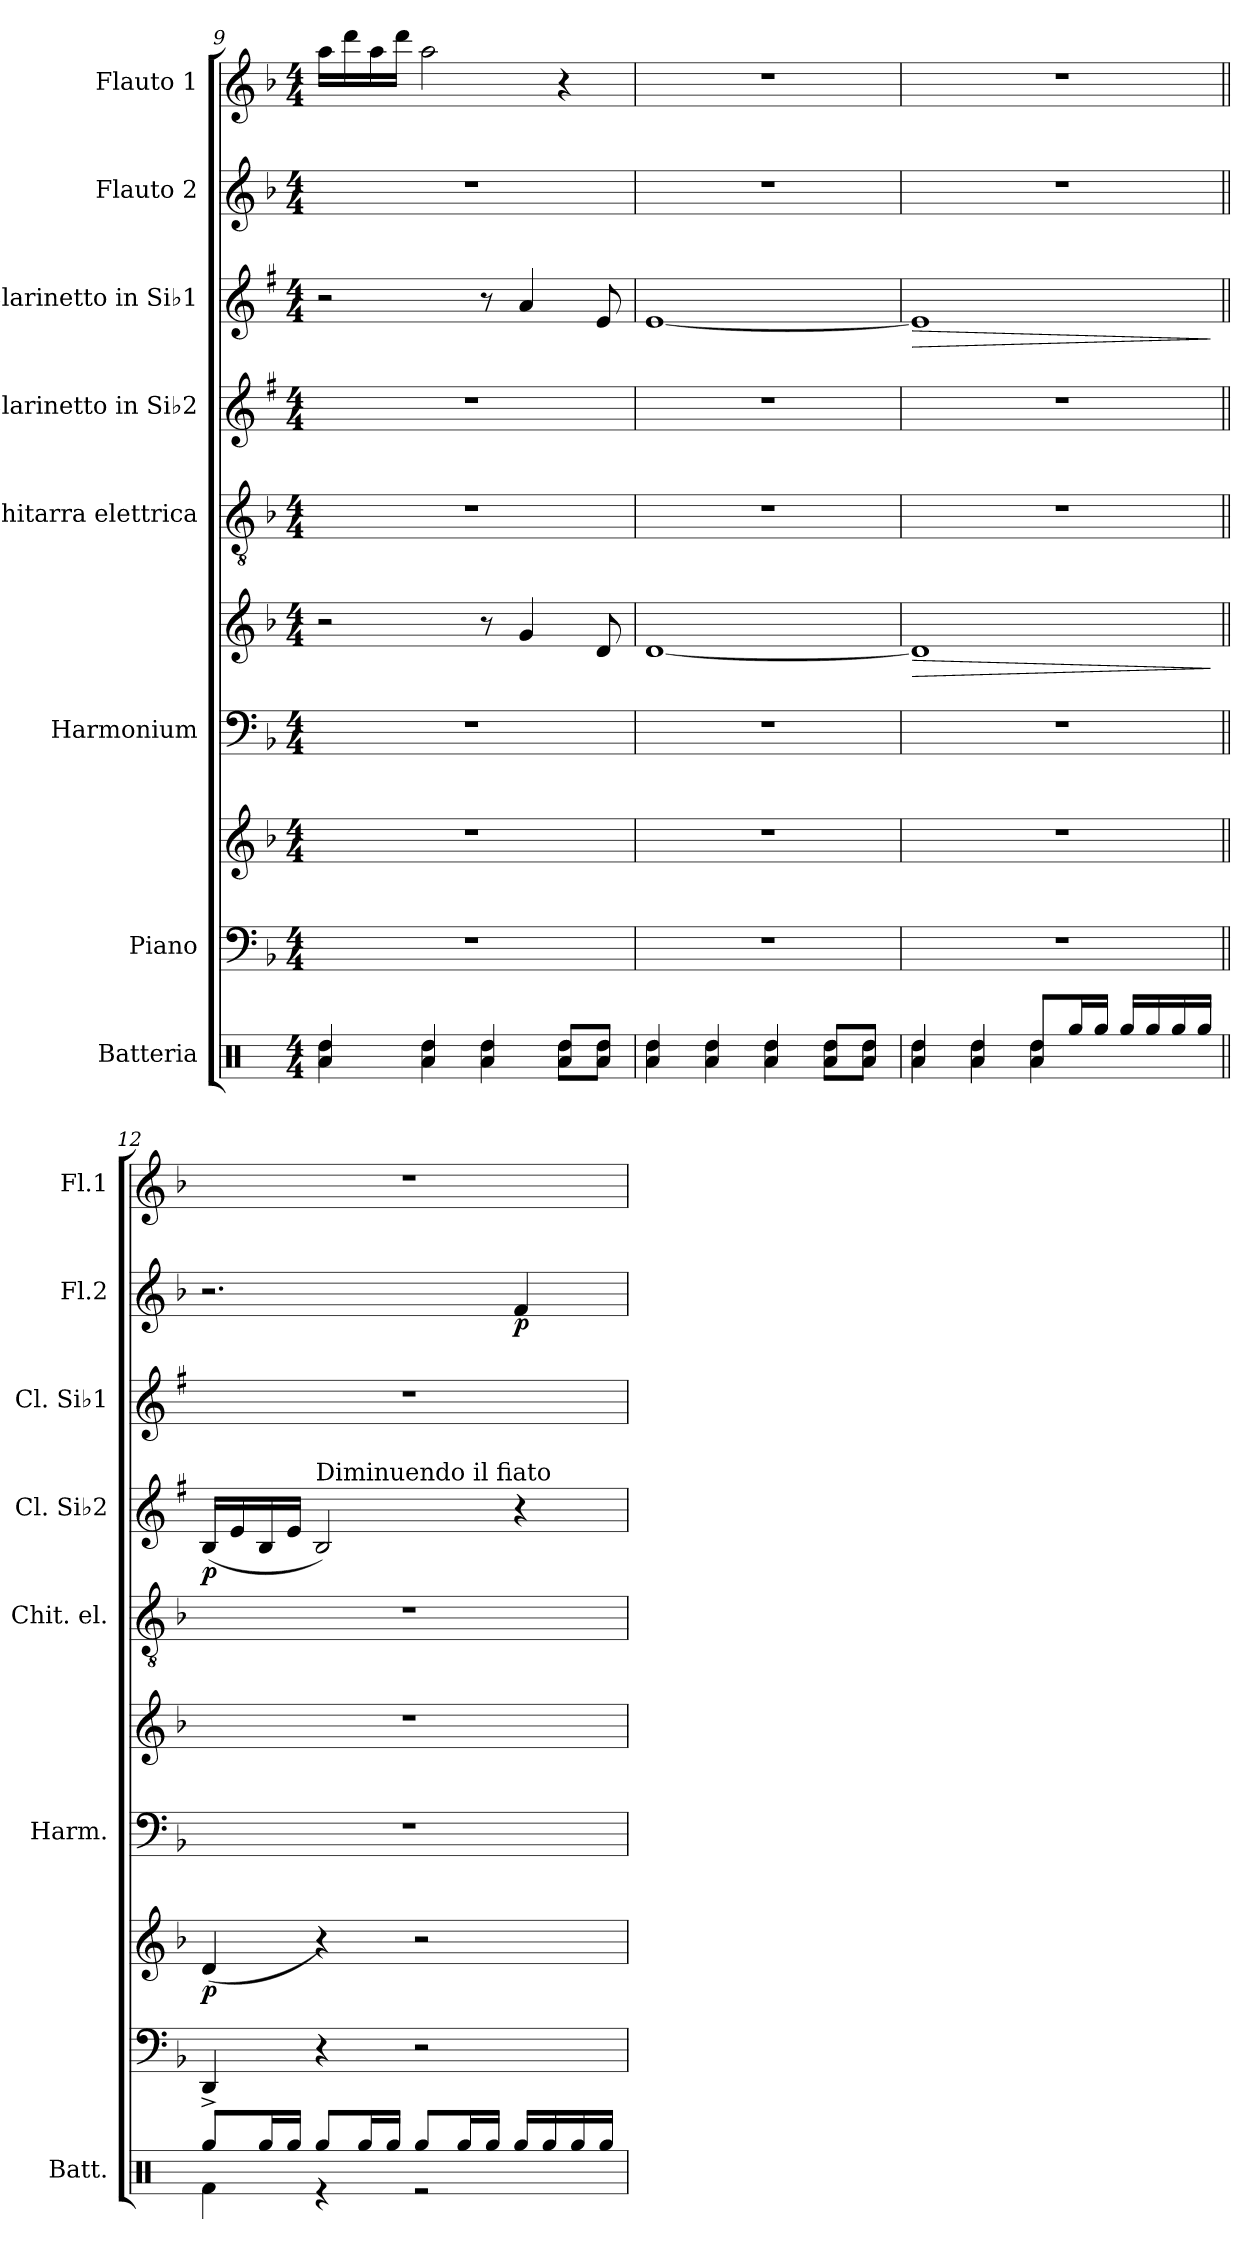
**kern	**kern	**kern	**dynam	**kern	**kern	**dynam	**kern	**kern	**dynam	**kern	**dynam	**kern	**dynam	**kern
*part8	*part7	*part7	*part7	*part6	*part6	*part6	*part5	*part4	*part4	*part3	*part3	*part2	*part2	*part1
*staff10	*staff9	*staff8	*staff8/9	*staff7	*staff6	*staff6/7	*staff5	*staff4	*staff4	*staff3	*staff3	*staff2	*staff2	*staff1
*I"Batteria	*I"Piano	*	*	*I"Harmonium	*	*	*I"Chitarra elettrica	*I"Clarinetto in Si♭2	*	*I"Clarinetto in Si♭1	*	*I"Flauto 2	*	*I"Flauto 1
*I'Batt.	*	*	*	*I'Harm.	*	*	*I'Chit. el.	*I'Cl. Si♭2	*	*I'Cl. Si♭1	*	*I'Fl.2	*	*I'Fl.1
!!LO:PB:g=z
*clefX	*clefF4	*clefG2	*	*clefF4	*clefG2	*	*clefGv2	*clefG2	*	*clefG2	*	*clefG2	*	*clefG2
*	*	*	*	*	*	*	*	*ITrd1c2	*	*ITrd1c2	*	*	*	*
*k[]	*k[b-]	*k[b-]	*	*k[b-]	*k[b-]	*	*k[b-]	*k[b-]	*	*k[b-]	*	*k[b-]	*	*k[b-]
*M4/4	*M4/4	*M4/4	*	*M4/4	*M4/4	*	*M4/4	*M4/4	*	*M4/4	*	*M4/4	*	*M4/4
=9	=9	=9	=9	=9	=9	=9	=9	=9	=9	=9	=9	=9	=9	=9
*^	*	*	*	*	*	*	*	*	*	*	*	*	*	*
4Ra/	4Rdd\	1r	1r	.	1r	2r	.	1r	1r	.	2r	.	1r	.	16aa\LL
.	.	.	.	.	.	.	.	.	.	.	.	.	.	.	16ddd\
.	.	.	.	.	.	.	.	.	.	.	.	.	.	.	16aa\
.	.	.	.	.	.	.	.	.	.	.	.	.	.	.	16ddd\JJ
4Ra/	4Rdd\	.	.	.	.	.	.	.	.	.	.	.	.	.	2aa\
4Ra/	4Rdd\	.	.	.	.	8r	.	.	.	.	8r	.	.	.	.
.	.	.	.	.	.	4g/	.	.	.	.	4g/	.	.	.	.
8Ra/L	8Rdd\L	.	.	.	.	.	.	.	.	.	.	.	.	.	4r
8Ra/J	8Rdd\J	.	.	.	.	8d/	.	.	.	.	8d/	.	.	.	.
=10	=10	=10	=10	=10	=10	=10	=10	=10	=10	=10	=10	=10	=10	=10	=10
4Ra/	4Rdd\	1r	1r	.	1r	[1d	.	1r	1r	.	[1d	.	1r	.	1r
4Ra/	4Rdd\	.	.	.	.	.	.	.	.	.	.	.	.	.	.
4Ra/	4Rdd\	.	.	.	.	.	.	.	.	.	.	.	.	.	.
8Ra/L	8Rdd\L	.	.	.	.	.	.	.	.	.	.	.	.	.	.
8Ra/J	8Rdd\J	.	.	.	.	.	.	.	.	.	.	.	.	.	.
=11	=11	=11	=11	=11	=11	=11	=11	=11	=11	=11	=11	=11	=11	=11	=11
!	!	!	!	!	!	!	!LO:HP:b	!	!	!	!	!LO:HP:b	!	!	!
4Ra/	4Rdd\	1r	1r	.	1r	1d]	>	1r	1r	.	1d]	>	1r	.	1r
4Ra/	4Rdd\	.	.	.	.	.	.	.	.	.	.	.	.	.	.
8Ra/L	4Rdd\	.	.	.	.	.	.	.	.	.	.	.	.	.	.
16Rgg/L	.	.	.	.	.	.	.	.	.	.	.	.	.	.	.
16Rgg/JJ	.	.	.	.	.	.	.	.	.	.	.	.	.	.	.
16Rgg/LL	4ryy	.	.	.	.	.	.	.	.	.	.	.	.	.	.
16Rgg/	.	.	.	.	.	.	.	.	.	.	.	.	.	.	.
16Rgg/	.	.	.	.	.	.	.	.	.	.	.	.	.	.	.
16Rgg/JJ	.	.	.	.	.	.	.	.	.	.	.	.	.	.	.
*v	*v	*	*	*	*	*	*	*	*	*	*	*	*	*	*
.	.	.	.	.	.	]	.	.	.	.	]	.	.	.
!!LO:PB:g=z
=12||	=12||	=12||	=12||	=12||	=12||	=12||	=12||	=12||	=12||	=12||	=12||	=12||	=12||	=12||
*^	*	*	*	*	*	*	*	*	*	*	*	*	*	*
!	!	!	!	!LO:DY:b	!	!	!	!	!	!LO:DY:b	!	!	!	!	!
8Rgg/L	4Rf\	4DD^/	(<4d/	p	1r	1r	.	1r	(<16A/LL	p	1r	.	2.r	.	1r
.	.	.	.	.	.	.	.	.	16d/	.	.	.	.	.	.
16Rgg/L	.	.	.	.	.	.	.	.	16A/	.	.	.	.	.	.
16Rgg/JJ	.	.	.	.	.	.	.	.	16d/JJ	.	.	.	.	.	.
!	!	!	!	!	!	!	!	!	!LO:TX:a:t=Diminuendo il fiato	!	!	!	!	!	!
8Rgg/L	4r	4r	4r)	.	.	.	.	.	2A/)	.	.	.	.	.	.
16Rgg/L	.	.	.	.	.	.	.	.	.	.	.	.	.	.	.
16Rgg/JJ	.	.	.	.	.	.	.	.	.	.	.	.	.	.	.
8Rgg/L	2r	2r	2r	.	.	.	.	.	.	.	.	.	.	.	.
16Rgg/L	.	.	.	.	.	.	.	.	.	.	.	.	.	.	.
16Rgg/JJ	.	.	.	.	.	.	.	.	.	.	.	.	.	.	.
!	!	!	!	!	!	!	!	!	!	!	!	!	!	!LO:DY:b	!
16Rgg/LL	.	.	.	.	.	.	.	.	4r	.	.	.	4f/	p	.
16Rgg/	.	.	.	.	.	.	.	.	.	.	.	.	.	.	.
16Rgg/	.	.	.	.	.	.	.	.	.	.	.	.	.	.	.
16Rgg/JJ	.	.	.	.	.	.	.	.	.	.	.	.	.	.	.
*v	*v	*	*	*	*	*	*	*	*	*	*	*	*	*	*
=	=	=	=	=	=	=	=	=	=	=	=	=	=	=
*-	*-	*-	*-	*-	*-	*-	*-	*-	*-	*-	*-	*-	*-	*-
